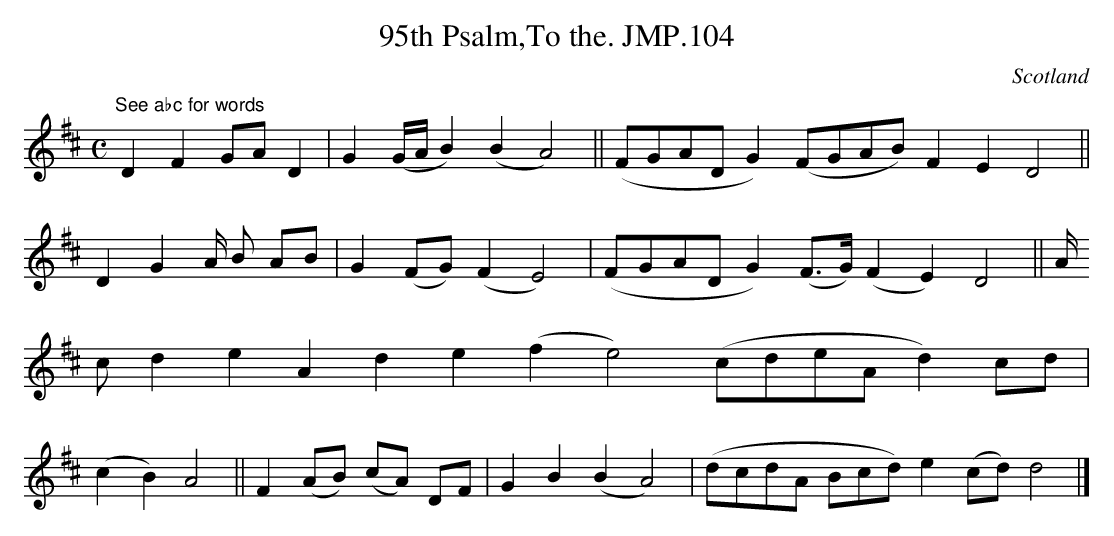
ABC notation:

X:1
T:95th Psalm,To the. JMP.104
M:C
L:1/8
O:Scotland
K:D major
"See abc for words"D2F2GAD2 | G2 (G/A/ B2) (B2A4) || \
(FGAD G2) (FGAB) F2E2 D4 ||\
D2G2 A/ B AB | G2 (FG)(F2E4) | (FGAD G2) (F>G) (F2E2) D4 ||\
A/ c d2 e2 A2 d2 e2 (f2e4)  (cdeA d2) cd  | (c2B2) A4 || \
F2 (AB) (cA) DF | G2 B2 (B2A4) | (dcdA Bcd) e2 (cd) d4 |]
